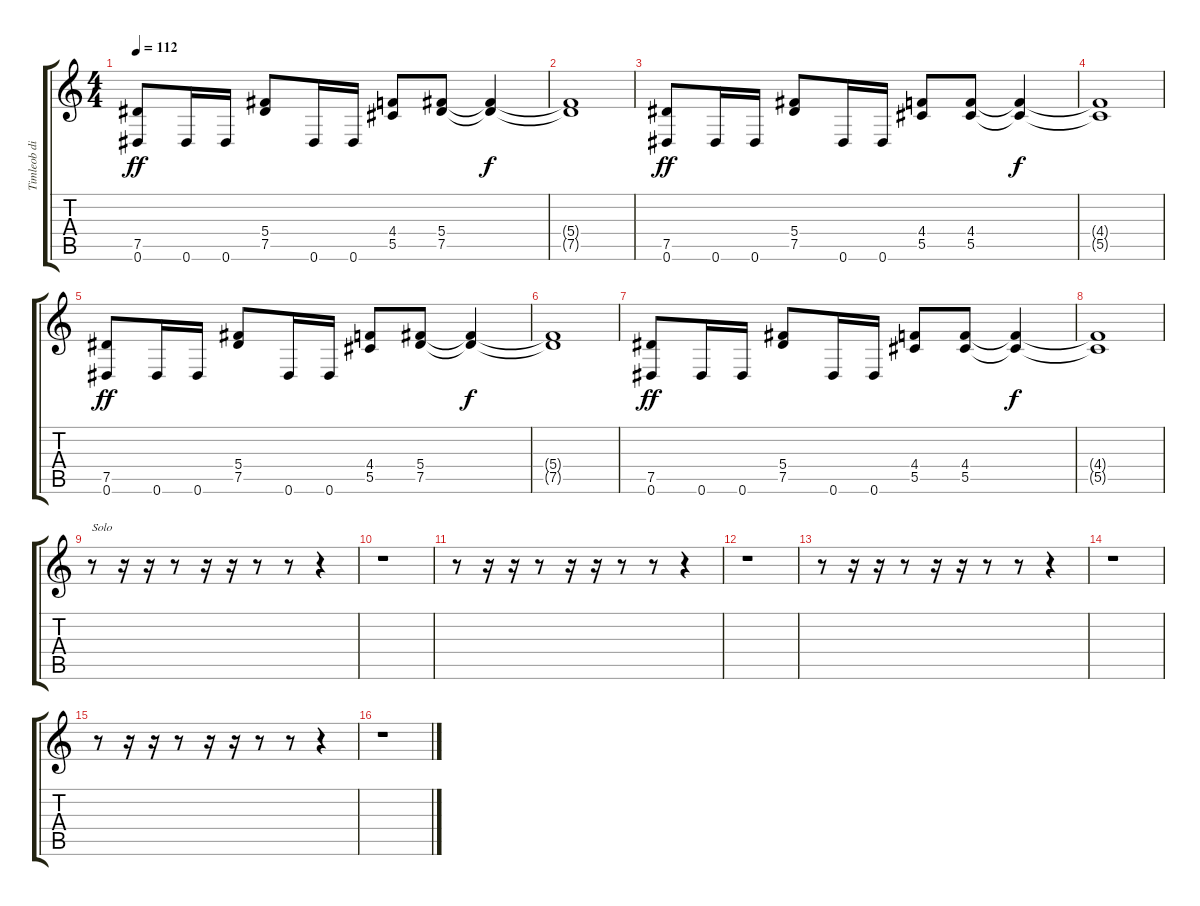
\track ("Timleob distortion" "Timleob di") {instrument distortionguitar}
\staff {score tabs}
\tuning (Eb4 Bb3 Gb3 Db3 Ab2 Eb2) {hide}
\ts (4 4)
\tempo 112
\clef g2
\ks c
(7.5 0.6).8{dy ff} 0.6.16 0.6.16 (5.4 7.5).8 0.6.16 0.6.16 (4.4 5.5).8 (5.4 7.5).8 (5.4{t} 7.5{t}).4{dy f} |
(5.4{t} 7.5{t}).1 |
(7.5 0.6).8{dy ff} 0.6.16 0.6.16 (5.4 7.5).8 0.6.16 0.6.16 (4.4 5.5).8 (4.4 5.5).8 (4.4{t} 5.5{t}).4{dy f} |
(4.4{t} 5.5{t}).1 |
(7.5 0.6).8{dy ff} 0.6.16 0.6.16 (5.4 7.5).8 0.6.16 0.6.16 (4.4 5.5).8 (5.4 7.5).8 (5.4{t} 7.5{t}).4{dy f} |
(5.4{t} 7.5{t}).1 |
(7.5 0.6).8{dy ff} 0.6.16 0.6.16 (5.4 7.5).8 0.6.16 0.6.16 (4.4 5.5).8 (4.4 5.5).8 (4.4{t} 5.5{t}).4{dy f} |
(4.4{t} 5.5{t}).1 |
r.8{txt "Solo"} r.16 r.16 r.8 r.16 r.16 r.8 r.8 r.4 |
r.1 |
r.8 r.16 r.16 r.8 r.16 r.16 r.8 r.8 r.4 |
r.1 |
r.8 r.16 r.16 r.8 r.16 r.16 r.8 r.8 r.4 |
r.1 |
r.8 r.16 r.16 r.8 r.16 r.16 r.8 r.8 r.4 |
r.1
